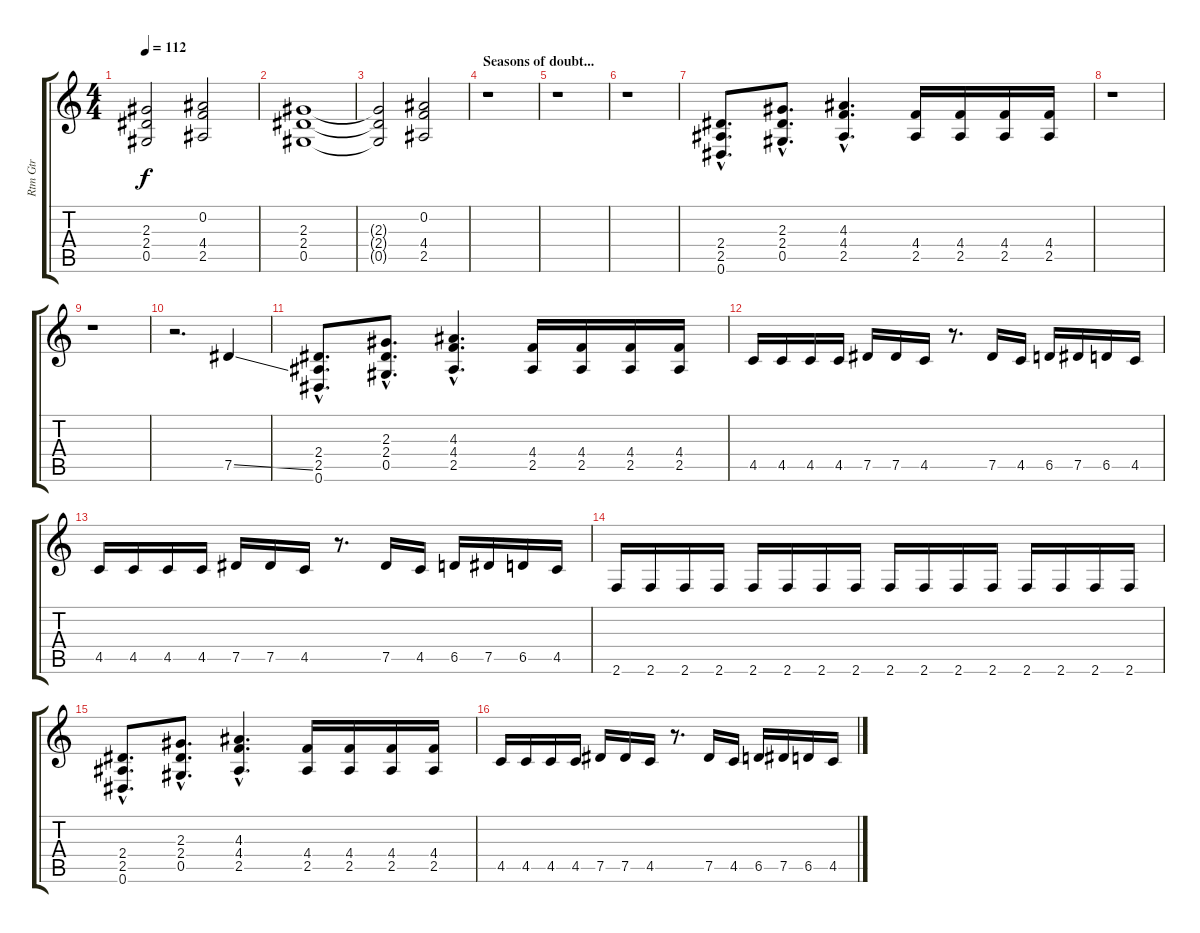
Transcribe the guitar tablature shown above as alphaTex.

\track ("Rtm Gtr" "Rtm Gtr") {instrument distortionguitar}
\staff {score tabs}
\tuning (Eb4 Bb3 Gb3 Db3 Ab2 Eb2) {hide}
\ts (4 4)
\tempo 112
\clef g2
\ks c
(2.3 2.4 0.5).2{dy f} (0.2 4.4 2.5).2 |
(2.3 2.4 0.5).1 |
(2.3{t} 2.4{t} 0.5{t}).2 (0.2 4.4 2.5).2 |
\section ("" "Seasons of doubt...")
r.1 |
r.1 |
r.1 |
(2.4{hac} 2.5{hac} 0.6{hac}).8{d} (2.3{hac} 2.4{hac} 0.5{hac}).8{d} (4.3{hac} 4.4{hac} 2.5{hac}).4{d} (4.4 2.5).16 (4.4 2.5).16 (4.4 2.5).16 (4.4 2.5).16 |
r.1 |
r.1 |
r.2{d} 7.5{ss}.4 |
(2.4{hac} 2.5{hac} 0.6{hac}).8{d} (2.3{hac} 2.4{hac} 0.5{hac}).8{d} (4.3{hac} 4.4{hac} 2.5{hac}).4{d} (4.4 2.5).16 (4.4 2.5).16 (4.4 2.5).16 (4.4 2.5).16 |
4.5.16 4.5.16 4.5.16 4.5.16 7.5.16 7.5.16 4.5.16 r.8{d} 7.5.16 4.5.16 6.5.16 7.5.16 6.5.16 4.5.16 |
4.5.16 4.5.16 4.5.16 4.5.16 7.5.16 7.5.16 4.5.16 r.8{d} 7.5.16 4.5.16 6.5.16 7.5.16 6.5.16 4.5.16 |
2.6.16 2.6.16 2.6.16 2.6.16 2.6.16 2.6.16 2.6.16 2.6.16 2.6.16 2.6.16 2.6.16 2.6.16 2.6.16 2.6.16 2.6.16 2.6.16 |
(2.4{hac} 2.5{hac} 0.6{hac}).8{d} (2.3{hac} 2.4{hac} 0.5{hac}).8{d} (4.3{hac} 4.4{hac} 2.5{hac}).4{d} (4.4 2.5).16 (4.4 2.5).16 (4.4 2.5).16 (4.4 2.5).16 |
4.5.16 4.5.16 4.5.16 4.5.16 7.5.16 7.5.16 4.5.16 r.8{d} 7.5.16 4.5.16 6.5.16 7.5.16 6.5.16 4.5.16
